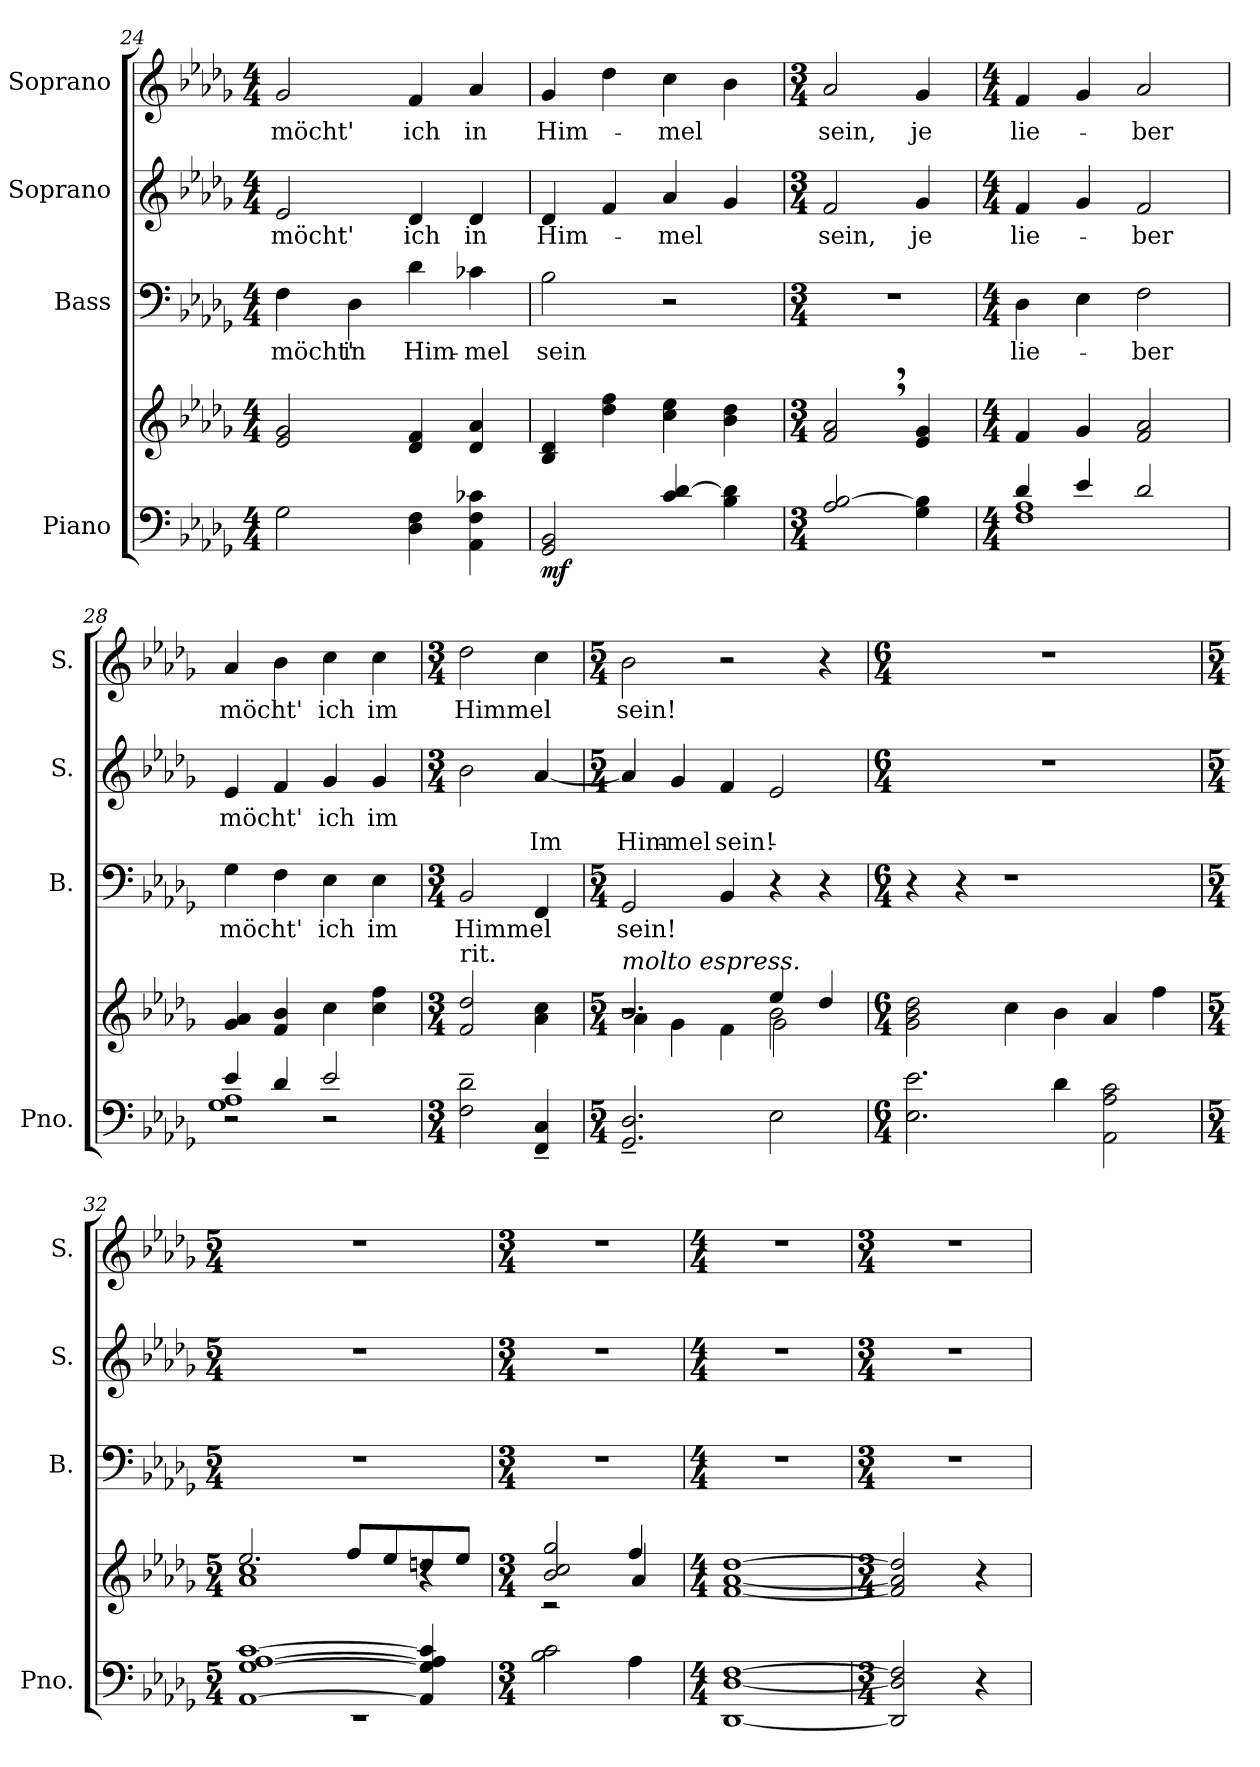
**kern	**kern	**dynam	**kern	**text	**kern	**text	**text	**kern	**text
*part4	*part4	*part4	*part3	*part3	*part2	*part2	*part2	*part1	*part1
*staff5	*staff4	*staff4/5	*staff3	*staff3	*staff2	*staff2	*staff2	*staff1	*staff1
*I"Piano	*	*	*I"Bass	*	*I"Soprano	*	*	*I"Soprano	*
*I'Pno.	*	*	*I'B.	*	*I'S.	*	*	*I'S.	*
*clefF4	*clefG2	*	*clefF4	*	*clefG2	*	*	*clefG2	*
*k[b-e-a-d-g-]	*k[b-e-a-d-g-]	*	*k[b-e-a-d-g-]	*	*k[b-e-a-d-g-]	*	*	*k[b-e-a-d-g-]	*
*M4/4	*M4/4	*	*M4/4	*	*M4/4	*	*	*M4/4	*
=24	=24	=24	=24	=24	=24	=24	=24	=24	=24
!	!	!	!	!LO:LY:b	!	!LO:LY:b	!	!	!LO:LY:b
2G-\	2e-/ 2g-/	.	4F\	möcht'	2e-/	möcht'	.	2g-/	möcht'
!	!	!	!	!LO:LY:b	!	!	!	!	!
.	.	.	4D-\	in	.	.	.	.	.
!	!	!	!	!LO:LY:b	!	!LO:LY:b	!	!	!LO:LY:b
4D-\ 4F\	4d-/ 4f/	.	4d-\	Him-	4d-/	ich	.	4f/	ich
!	!	!	!	!LO:LY:b	!	!LO:LY:b	!	!	!LO:LY:b
4AA-\ 4F\ 4c-X\	4d-/ 4a-/	.	4c-X\	-mel	4d-/	in	.	4a-/	in
=25	=25	=25	=25	=25	=25	=25	=25	=25	=25
!	!	!LO:DY:b=2	!	!LO:LY:b	!	!LO:LY:b	!	!	!LO:LY:b
2GG-/ 2BB-/	4B-/ 4d-/	mf	2B-\	sein	4d-/	Him-	.	4g-/	Him-
.	4dd-\ 4ff\	.	.	.	4f/	.	.	4dd-\	.
!	!	!	!	!	!	!LO:LY:b	!	!	!LO:LY:b
4c/ [4d-/	4cc\ 4ee-\	.	2r	.	4a-/	-mel	.	4cc\	-mel
4B-\ 4d-\]	4b-\ 4dd-\	.	.	.	4g-/	.	.	4b-\	.
=26	=26	=26	=26	=26	=26	=26	=26	=26	=26
*M3/4	*M3/4	*	*M3/4	*	*M3/4	*	*	*M3/4	*
!	!	!	!	!	!	!LO:LY:b	!	!	!LO:LY:b
2A-/ [2B-/	2f/, 2a-/,	.	2.r	.	2f/	sein,	.	2a-/	sein,
!	!	!	!	!	!	!LO:LY:b	!	!	!LO:LY:b
4G-\ 4B-\]	4e-/ 4g-/	.	.	.	4g-/	je	.	4g-/	je
=27	=27	=27	=27	=27	=27	=27	=27	=27	=27
*M4/4	*M4/4	*	*M4/4	*	*M4/4	*	*	*M4/4	*
*^	*	*	*	*	*	*	*	*	*
*	*^	*	*	*	*	*	*	*	*	*
!	!	!	!	!	!	!LO:LY:b	!	!LO:LY:b	!	!	!LO:LY:b
4d-/	1A-	1F	4f/	.	4D-\	lie-	4f/	lie-	.	4f/	lie-
4e-/	.	.	4g-/	.	4E-\	.	4g-/	.	.	4g-/	.
!	!	!	!	!	!	!LO:LY:b	!	!LO:LY:b	!	!	!LO:LY:b
2d-/	.	.	2f/ 2a-/	.	2F\	-ber	2f/	-ber	.	2a-/	-ber
=28	=28	=28	=28	=28	=28	=28	=28	=28	=28	=28	=28
!	!	!	!	!	!	!LO:LY:b	!	!LO:LY:b	!	!	!LO:LY:b
4e-/	1G- 1A-	2r	4g-/ 4a-/	.	4G-\	möcht'	4e-/	möcht'	.	4a-/	möcht'
4d-/	.	.	(4f/ 4b-/	.	4F\	.	4f/	.	.	4b-\	.
!	!	!	!	!	!	!LO:LY:b	!	!LO:LY:b	!	!	!LO:LY:b
2e-/)	.	2r	4cc\	.	4E-\	ich	4g-/	ich	.	4cc\	ich
!	!	!	!	!	!	!LO:LY:b	!	!LO:LY:b	!	!	!LO:LY:b
.	.	.	4cc\ 4ff\	.	4E-\	im	4g-/	im	.	4cc\	im
*v	*v	*v	*	*	*	*	*	*	*	*	*
=29	=29	=29	=29	=29	=29	=29	=29	=29	=29
*M3/4	*M3/4	*	*M3/4	*	*M3/4	*	*	*M3/4	*
*	*	*	*	*	*	*	*	*MM52	*
!	!LO:TX:a:t=rit.	!	!	!	!	!	!	!	!
!	!	!	!	!LO:LY:b	!	!	!	!	!LO:LY:b
2F\~ 2d-\~	2f/ 2dd-/	.	2BB-/	Himmel	2b-\	.	.	2dd-\	Himmel
!	!	!	!	!	!	!LO:LY:b	!LO:LY:b	!	!
4FF/~ 4C/~	4a-\ 4cc\	.	4FF/	.	[4a-/	.	Im	4cc\	.
!!LO:LB:g=z
=30	=30	=30	=30	=30	=30	=30	=30	=30	=30
*M5/4	*M5/4	*	*M5/4	*	*M5/4	*	*	*M5/4	*
*	*^	*	*	*	*	*	*	*	*
*	*	*^	*	*	*	*	*	*	*	*
!	!LO:TX:a:i:t=molto espress.	!	!	!	!	!	!	!	!	!	!
!	!	!	!	!	!	!LO:LY:b	!	!	!LO:LY:b	!	!LO:LY:b
2.GG-/~ 2.D-/~	2.b-/	4a-\	2.r	.	2GG-/	sein!	4a-/]	.	Him-	2b-\	sein!
!	!	!	!	!	!	!	!	!	!LO:LY:b	!	!
.	.	4g-\	.	.	.	.	4g-/	.	-mel	.	.
!	!	!	!	!	!	!	!	!	!LO:LY:b	!	!
.	.	4f\	.	.	4BB-/	.	4f/	.	sein!-	2r	.
2E-\	4ee-/	2b-\	2g-\	.	4r	.	2e-/	.	.	.	.
.	4dd-/	.	.	.	4r	.	.	.	.	4r	.
*	*v	*v	*v	*	*	*	*	*	*	*	*
=31	=31	=31	=31	=31	=31	=31	=31	=31	=31
*M6/4	*M6/4	*	*M6/4	*	*M6/4	*	*	*M6/4	*
2.E-\ 2.e-\	2g-\ 2b-\ 2dd-\	.	4r	.	1.r	.	.	1.r	.
.	.	.	4r	.	.	.	.	.	.
.	4cc\	.	1r	.	.	.	.	.	.
4d-\	4b-\	.	.	.	.	.	.	.	.
2AA-\ 2A-\ 2c\	4a-/	.	.	.	.	.	.	.	.
.	4ff\	.	.	.	.	.	.	.	.
=32	=32	=32	=32	=32	=32	=32	=32	=32	=32
*M5/4	*M5/4	*	*M5/4	*	*M5/4	*	*	*M5/4	*
*	*	*	*	*	*	*	*	*MM50	*
*^	*^	*	*	*	*	*	*	*	*
*	*	*	*^	*	*	*	*	*	*	*	*
[1AA- [1G- [1A- [1c	4%5r	2.ee-/	1cc	1a-	.	4%5r	.	4%5r	.	.	4%5r	.
.	.	8ff/L	.	.	.	.	.	.	.	.	.	.
.	.	8ee-/	.	.	.	.	.	.	.	.	.	.
4AA-/] 4G-/] 4A-/] 4c/]	.	8ddn/	4r	4r	.	.	.	.	.	.	.	.
.	.	8ee-/J	.	.	.	.	.	.	.	.	.	.
*v	*v	*	*	*	*	*	*	*	*	*	*	*
*	*v	*v	*v	*	*	*	*	*	*	*	*
=33	=33	=33	=33	=33	=33	=33	=33	=33	=33
*M3/4	*M3/4	*	*M3/4	*	*M3/4	*	*	*M3/4	*
*	*^	*	*	*	*	*	*	*	*
2B-\ 2c\	2b-/ 2cc/ 2gg-/	2r	.	2.r	.	2.r	.	.	2.r	.
4A-\	4ff/	4a-/	.	.	.	.	.	.	.	.
*	*v	*v	*	*	*	*	*	*	*	*
=34	=34	=34	=34	=34	=34	=34	=34	=34	=34
*M4/4	*M4/4	*	*M4/4	*	*M4/4	*	*	*M4/4	*
[1DD- [1D- [1F	[1f [1a- [1dd-	.	1r	.	1r	.	.	1r	.
=35	=35	=35	=35	=35	=35	=35	=35	=35	=35
*M3/4	*M3/4	*	*M3/4	*	*M3/4	*	*	*M3/4	*
2DD-/] 2D-/] 2F/]	2f/] 2a-/] 2dd-/]	.	2.r	.	2.r	.	.	2.r	.
4r	4r	.	.	.	.	.	.	.	.
=	=	=	=	=	=	=	=	=	=
*-	*-	*-	*-	*-	*-	*-	*-	*-	*-
